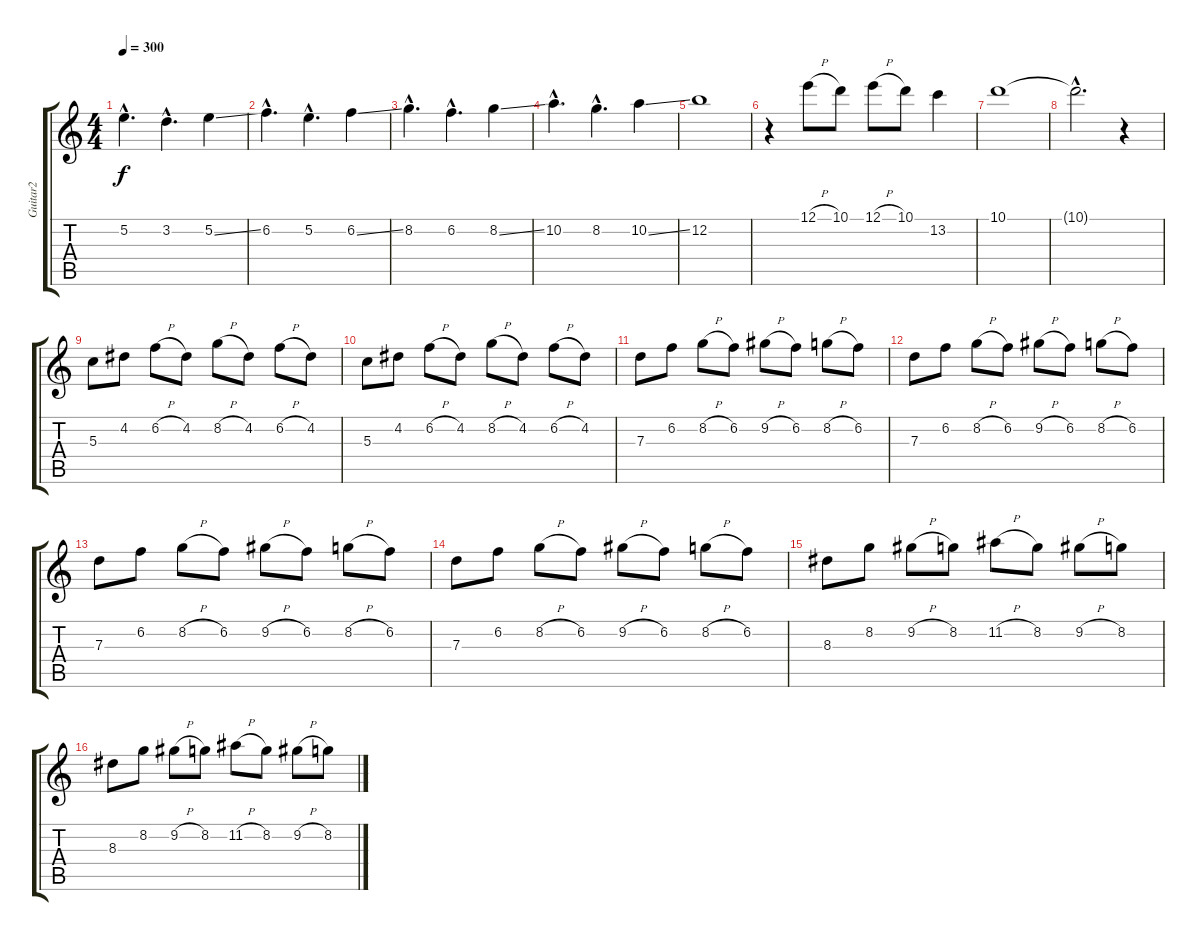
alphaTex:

\track ("Guitar2" "Guitar2") {instrument overdrivenguitar}
\staff {score tabs}
\tuning (E4 B3 G3 D3 A2 E2) {hide}
\ts (4 4)
\tempo 300
\clef g2
\ks c
5.2{hac}.4{d dy f} 3.2{hac}.4{d} 5.2{ss}.4 |
6.2{hac}.4{d} 5.2{hac}.4{d} 6.2{ss}.4 |
8.2{hac}.4{d} 6.2{hac}.4{d} 8.2{ss}.4 |
10.2{hac}.4{d} 8.2{hac}.4{d} 10.2{ss}.4 |
12.2.1 |
r.4 12.1{h}.8 10.1.8 12.1{h}.8 10.1.8 13.2.4 |
10.1.1 |
10.1{hac t}.2{d} r.4 |
5.3.8 4.2.8 6.2{h}.8 4.2.8 8.2{h}.8 4.2.8 6.2{h}.8 4.2.8 |
5.3.8 4.2.8 6.2{h}.8 4.2.8 8.2{h}.8 4.2.8 6.2{h}.8 4.2.8 |
7.3.8 6.2.8 8.2{h}.8 6.2.8 9.2{h}.8 6.2.8 8.2{h}.8 6.2.8 |
7.3.8 6.2.8 8.2{h}.8 6.2.8 9.2{h}.8 6.2.8 8.2{h}.8 6.2.8 |
7.3.8 6.2.8 8.2{h}.8 6.2.8 9.2{h}.8 6.2.8 8.2{h}.8 6.2.8 |
7.3.8 6.2.8 8.2{h}.8 6.2.8 9.2{h}.8 6.2.8 8.2{h}.8 6.2.8 |
8.3.8 8.2.8 9.2{h}.8 8.2.8 11.2{h}.8 8.2.8 9.2{h}.8 8.2.8 |
8.3.8 8.2.8 9.2{h}.8 8.2.8 11.2{h}.8 8.2.8 9.2{h}.8 8.2.8
